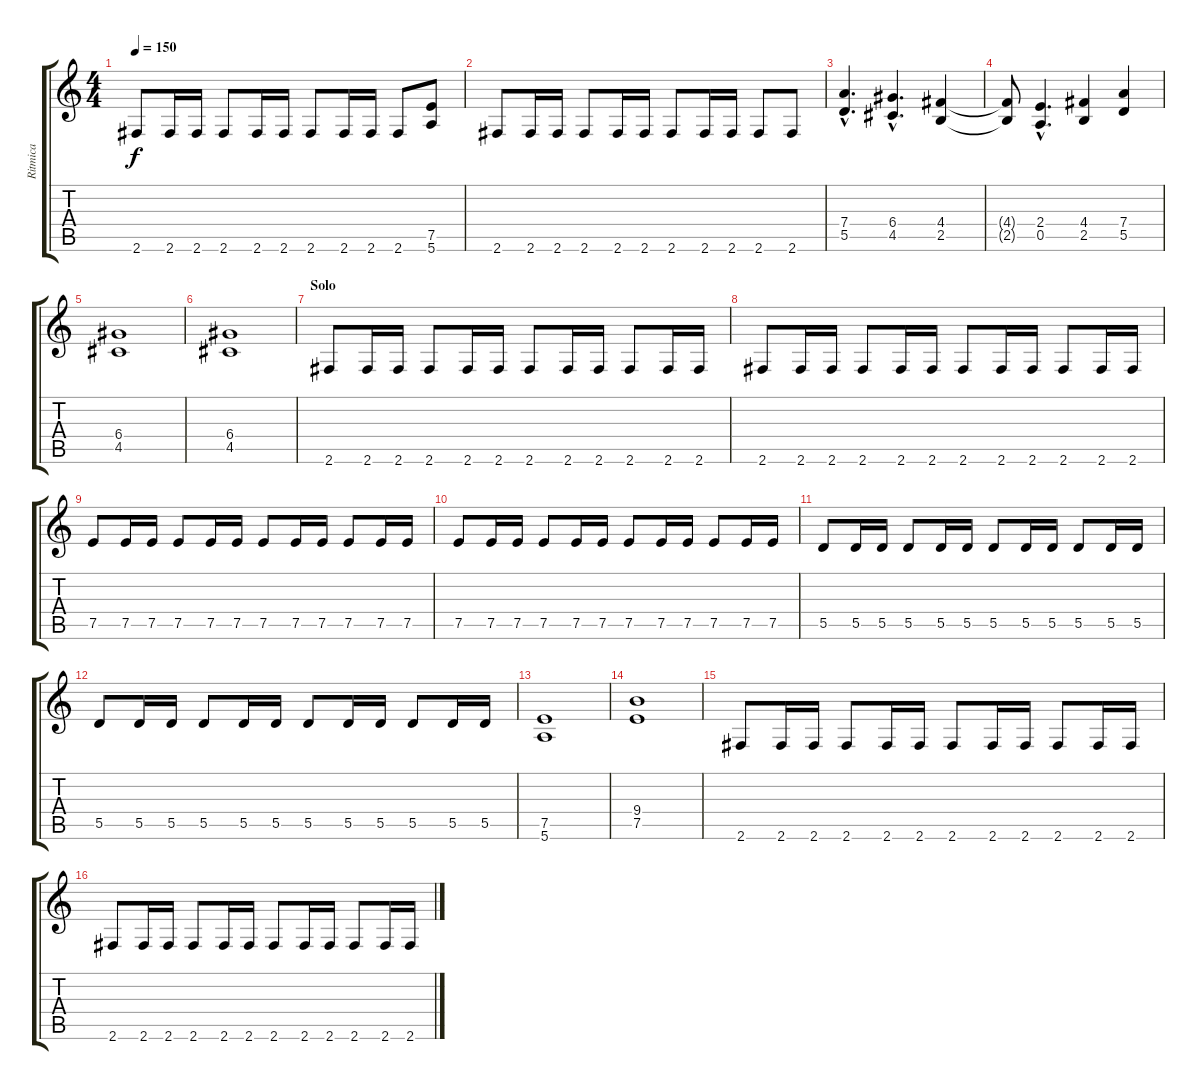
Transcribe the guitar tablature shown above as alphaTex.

\track ("Ritmica" "Ritmica") {instrument distortionguitar}
\staff {score tabs}
\tuning (E4 B3 G3 D3 A2 E2) {hide}
\ts (4 4)
\tempo 150
\clef g2
\ks c
2.6.8{dy f} 2.6.16 2.6.16 2.6.8 2.6.16 2.6.16 2.6.8 2.6.16 2.6.16 2.6.8 (7.5 5.6).8 |
2.6.8 2.6.16 2.6.16 2.6.8 2.6.16 2.6.16 2.6.8 2.6.16 2.6.16 2.6.8 2.6.8 |
(7.4{hac} 5.5{hac}).4{d} (6.4{hac} 4.5{hac}).4{d} (4.4 2.5).4 |
(4.4{t} 2.5{t}).8 (2.4{hac} 0.5{hac}).4{d} (4.4 2.5).4 (7.4 5.5).4 |
(6.4 4.5).1 |
(6.4 4.5).1 |
\section ("" "Solo")
2.6.8 2.6.16 2.6.16 2.6.8 2.6.16 2.6.16 2.6.8 2.6.16 2.6.16 2.6.8 2.6.16 2.6.16 |
2.6.8 2.6.16 2.6.16 2.6.8 2.6.16 2.6.16 2.6.8 2.6.16 2.6.16 2.6.8 2.6.16 2.6.16 |
7.5.8 7.5.16 7.5.16 7.5.8 7.5.16 7.5.16 7.5.8 7.5.16 7.5.16 7.5.8 7.5.16 7.5.16 |
7.5.8 7.5.16 7.5.16 7.5.8 7.5.16 7.5.16 7.5.8 7.5.16 7.5.16 7.5.8 7.5.16 7.5.16 |
5.5.8 5.5.16 5.5.16 5.5.8 5.5.16 5.5.16 5.5.8 5.5.16 5.5.16 5.5.8 5.5.16 5.5.16 |
5.5.8 5.5.16 5.5.16 5.5.8 5.5.16 5.5.16 5.5.8 5.5.16 5.5.16 5.5.8 5.5.16 5.5.16 |
(7.5 5.6).1 |
(9.4 7.5).1 |
2.6.8 2.6.16 2.6.16 2.6.8 2.6.16 2.6.16 2.6.8 2.6.16 2.6.16 2.6.8 2.6.16 2.6.16 |
2.6.8 2.6.16 2.6.16 2.6.8 2.6.16 2.6.16 2.6.8 2.6.16 2.6.16 2.6.8 2.6.16 2.6.16
